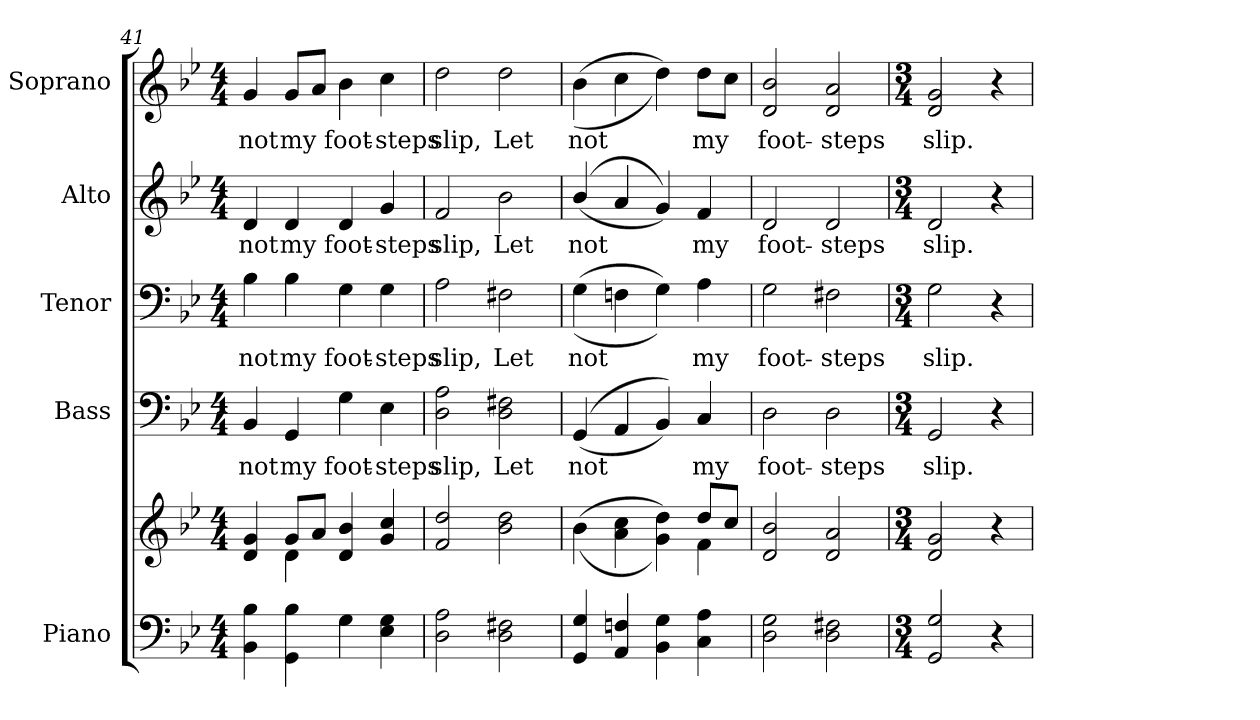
**kern	**kern	**kern	**text	**kern	**text	**kern	**text	**kern	**text
*part5	*part5	*part4	*part4	*part3	*part3	*part2	*part2	*part1	*part1
*staff6	*staff5	*staff4	*staff4	*staff3	*staff3	*staff2	*staff2	*staff1	*staff1
*I"Piano	*	*I"Bass	*	*I"Tenor	*	*I"Alto	*	*I"Soprano	*
*I'Pno.	*	*I'B.	*	*I'T.	*	*I'A.	*	*I'S.	*
*clefF4	*clefG2	*clefF4	*	*clefF4	*	*clefG2	*	*clefG2	*
*k[b-e-]	*k[b-e-]	*k[b-e-]	*	*k[b-e-]	*	*k[b-e-]	*	*k[b-e-]	*
*g:	*g:	*g:	*	*g:	*	*g:	*	*g:	*
*M4/4	*M4/4	*M4/4	*	*M4/4	*	*M4/4	*	*M4/4	*
=41	=41	=41	=41	=41	=41	=41	=41	=41	=41
*	*^	*	*	*	*	*	*	*	*
!	!	!	!	!LO:LY:b:color=#000000	!	!	!	!	!	!
!	!	!	!	!	!	!LO:LY:b:color=#000000	!	!	!	!
!	!	!	!	!	!	!	!	!LO:LY:b:color=#000000	!	!
!	!	!	!	!	!	!	!	!	!	!LO:LY:b:color=#000000
4BB-i\ 4B-i	4di/ 4gi	4ryy	4BB-i/	not	4B-i\	not	4di/	not	4gi/	not
!	!	!	!	!LO:LY:b:color=#000000	!	!	!	!	!	!
!	!	!	!	!	!	!LO:LY:b:color=#000000	!	!	!	!
!	!	!	!	!	!	!	!	!LO:LY:b:color=#000000	!	!
!	!	!	!	!	!	!	!	!	!	!LO:LY:b:color=#000000
4GGi\ 4B-i	8gi/L	4di\	4GGi/	my	4B-i\	my	4di/	my	8gi/L	my
.	8ai/J	.	.	.	.	.	.	.	8ai/J	.
!	!	!	!	!LO:LY:b:color=#000000	!	!	!	!	!	!
!	!	!	!	!	!	!LO:LY:b:color=#000000	!	!	!	!
!	!	!	!	!	!	!	!	!LO:LY:b:color=#000000	!	!
!	!	!	!	!	!	!	!	!	!	!LO:LY:b:color=#000000
4Gi\	4di/ 4b-i	2ryy	4Gi\	foot-	4Gi\	foot-	4di/	foot-	4b-i\	foot-
!	!	!	!	!LO:LY:b:color=#000000	!	!	!	!	!	!
!	!	!	!	!	!	!LO:LY:b:color=#000000	!	!	!	!
!	!	!	!	!	!	!	!	!LO:LY:b:color=#000000	!	!
!	!	!	!	!	!	!	!	!	!	!LO:LY:b:color=#000000
4E-i\ 4Gi	4gi/ 4cci	.	4E-i\	-steps	4Gi\	-steps	4gi/	-steps	4cci\	-steps
*	*v	*v	*	*	*	*	*	*	*	*
!!LO:PB:g=z
=42	=42	=42	=42	=42	=42	=42	=42	=42	=42
!	!	!	!LO:LY:b:color=#000000	!	!	!	!	!	!
!	!	!	!	!	!LO:LY:b:color=#000000	!	!	!	!
!	!	!	!	!	!	!	!LO:LY:b:color=#000000	!	!
!	!	!	!	!	!	!	!	!	!LO:LY:b:color=#000000
2Di\ 2Ai	2fi/ 2ddi	2Di\ 2Ai	slip,	2Ai\	slip,	2fi/	slip,	2ddi\	slip,
!	!	!	!LO:LY:b:color=#000000	!	!	!	!	!	!
!	!	!	!	!	!LO:LY:b:color=#000000	!	!	!	!
!	!	!	!	!	!	!	!LO:LY:b:color=#000000	!	!
!	!	!	!	!	!	!	!	!	!LO:LY:b:color=#000000
2Di\ 2F#Xi	2b-i\ 2ddi	2Di\ 2F#Xi	Let	2F#Xi\	Let	2b-i\	Let	2ddi\	Let
=43	=43	=43	=43	=43	=43	=43	=43	=43	=43
*	*^	*	*	*	*	*	*	*	*
!	!	!	!	!LO:LY:b:color=#000000	!	!	!	!	!	!
!	!	!	!	!	!	!LO:LY:b:color=#000000	!	!	!	!
!	!	!	!	!	!	!	!	!LO:LY:b:color=#000000	!	!
!	!	!	!	!	!	!	!	!	!	!LO:LY:b:color=#000000
4GGi/ 4Gi	((4b-i\	2ryy	((4GGi/	not	((4Gi\	not	((4b-i/	not	((4b-i\	not
4AAi/ 4Fni	4ai\ 4cci	.	4AAi/	.	4Fni\	.	4ai/	.	4cci\	.
4BB-i\ 4Gi	4gi\ 4ddi))	4ryy	4BB-i/))	.	4Gi\))	.	4gi/))	.	4ddi\))	.
!	!	!	!	!LO:LY:b:color=#000000	!	!	!	!	!	!
!	!	!	!	!	!	!LO:LY:b:color=#000000	!	!	!	!
!	!	!	!	!	!	!	!	!LO:LY:b:color=#000000	!	!
!	!	!	!	!	!	!	!	!	!	!LO:LY:b:color=#000000
4Ci\ 4Ai	8ddi/L	4fi\	4Ci/	my	4Ai\	my	4fi/	my	8ddi\L	my
.	8cci/J	.	.	.	.	.	.	.	8cci\J	.
*	*v	*v	*	*	*	*	*	*	*	*
=44	=44	=44	=44	=44	=44	=44	=44	=44	=44
!	!	!	!LO:LY:b:color=#000000	!	!	!	!	!	!
!	!	!	!	!	!LO:LY:b:color=#000000	!	!	!	!
!	!	!	!	!	!	!	!LO:LY:b:color=#000000	!	!
!	!	!	!	!	!	!	!	!	!LO:LY:b:color=#000000
2Di\ 2Gi	2di/ 2b-i	2Di\	foot-	2Gi\	foot-	2di/	foot-	2di/ 2b-i	foot-
!	!	!	!LO:LY:b:color=#000000	!	!	!	!	!	!
!	!	!	!	!	!LO:LY:b:color=#000000	!	!	!	!
!	!	!	!	!	!	!	!LO:LY:b:color=#000000	!	!
!	!	!	!	!	!	!	!	!	!LO:LY:b:color=#000000
2Di\ 2F#Xi	2di/ 2ai	2Di\	-steps	2F#Xi\	-steps	2di/	-steps	2di/ 2ai	-steps
!!LO:PB:g=z
=45	=45	=45	=45	=45	=45	=45	=45	=45	=45
*M3/4	*M3/4	*M3/4	*	*M3/4	*	*M3/4	*	*M3/4	*
!	!	!	!LO:LY:b:color=#000000	!	!	!	!	!	!
!	!	!	!	!	!LO:LY:b:color=#000000	!	!	!	!
!	!	!	!	!	!	!	!LO:LY:b:color=#000000	!	!
!	!	!	!	!	!	!	!	!	!LO:LY:b:color=#000000
2GGi/ 2Gi	2di/ 2gi	2GGi/	slip.	2Gi\	slip.	2di/	slip.	2di/ 2gi	slip.
4r	4r	4r	.	4r	.	4r	.	4r	.
=	=	=	=	=	=	=	=	=	=
*-	*-	*-	*-	*-	*-	*-	*-	*-	*-
